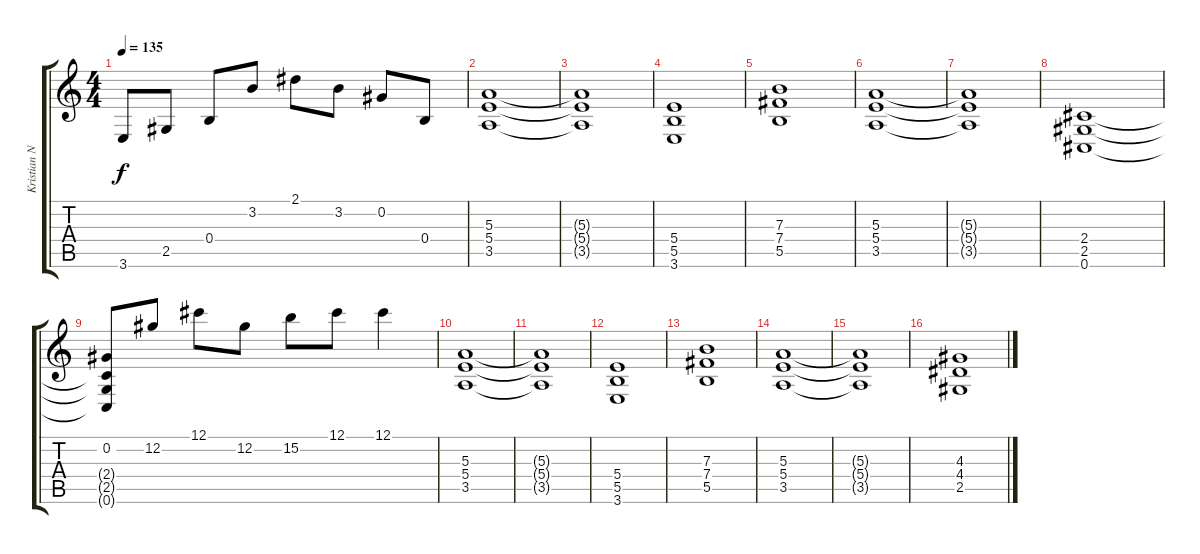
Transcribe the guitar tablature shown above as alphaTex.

\track ("Kristian Niemann" "Kristian N") {instrument distortionguitar}
\staff {score tabs}
\tuning (Db4 Ab3 E3 B2 Gb2 Db2) {hide}
\ts (4 4)
\tempo 135
\clef g2
\ks c
3.6.8{dy f} 2.5.8 0.4.8 3.2.8 2.1.8 3.2.8 0.2.8 0.4.8 |
(5.3 5.4 3.5).1{instrument distortionguitar} |
(5.3{t} 5.4{t} 3.5{t}).1 |
(5.4 5.5 3.6).1 |
(7.3 7.4 5.5).1 |
(5.3 5.4 3.5).1 |
(5.3{t} 5.4{t} 3.5{t}).1 |
(2.4 2.5 0.6).1 |
(0.2 2.4{t} 2.5{t} 0.6{t}).8 12.2.8 12.1.8 12.2.8 15.2.8 12.1.8 12.1.4 |
(5.3 5.4 3.5).1 |
(5.3{t} 5.4{t} 3.5{t}).1 |
(5.4 5.5 3.6).1 |
(7.3 7.4 5.5).1 |
(5.3 5.4 3.5).1 |
(5.3{t} 5.4{t} 3.5{t}).1 |
(4.3 4.4 2.5).1
